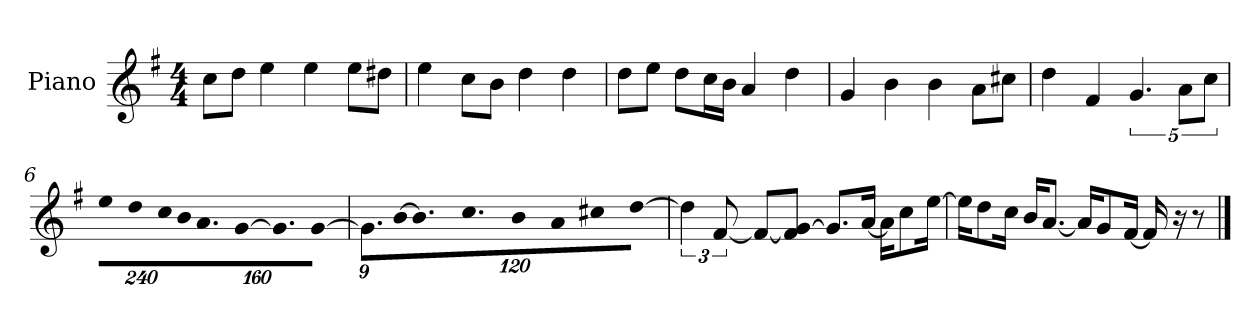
**kern
*part1
*staff1
*I"Piano
*I'P-no
*clefG2
*k[f#]
*M4/4
*MM90
=1
8cc\L
8dd\J
4ee\
4ee\
8ee\L
8dd#X\J
=2
4ee\
8cc\L
8b\J
4dd\
4dd\
=3
8dd\L
8ee\J
8dd\L
16cc\L
16b\JJ
4a/
4dd\
=4
4g/
4b\
4b\
8a\L
8cc#X\J
=5
4dd\
4f#/
5.g/
10a\L
10cc\J
!!LO:LB:g=z
=6
*Xbrackettup
!LO:N:vis=8
960%137ee\L
!LO:N:vis=8
960%137dd\
!LO:N:vis=16
1920%137cc\L
!LO:N:vis=16
1920%137b\J
!LO:N:vis=8.
640%137a\
!LO:N:vis=16
[1920%137g\K
!LO:N:vis=8.
640%137g\]
!LO:N:vis=16
[1920%137g\Jk
=7
9.g\L]
!LO:N:vis=16
[1920%107b\K
9.b\]
9.cc\
!LO:N:vis=8
640%71b\
!LO:N:vis=8
640%71a\
!LO:N:vis=8
640%71cc#X\
!LO:N:vis=8
[640%71dd\J
=8
*brackettup
6dd\]
[12f#/
8f#/L_
8f#/] [8g/J
8.g/L]
[16a/Jk
16a\KL]
8cc\
[16ee\Jk
=9
16ee\KL]
8dd\
16cc\Jk
16b/KL
[8.a/J
16a/KL]
8g/
[16f#/Jk
16f#/]
16r
8r
==
*-
